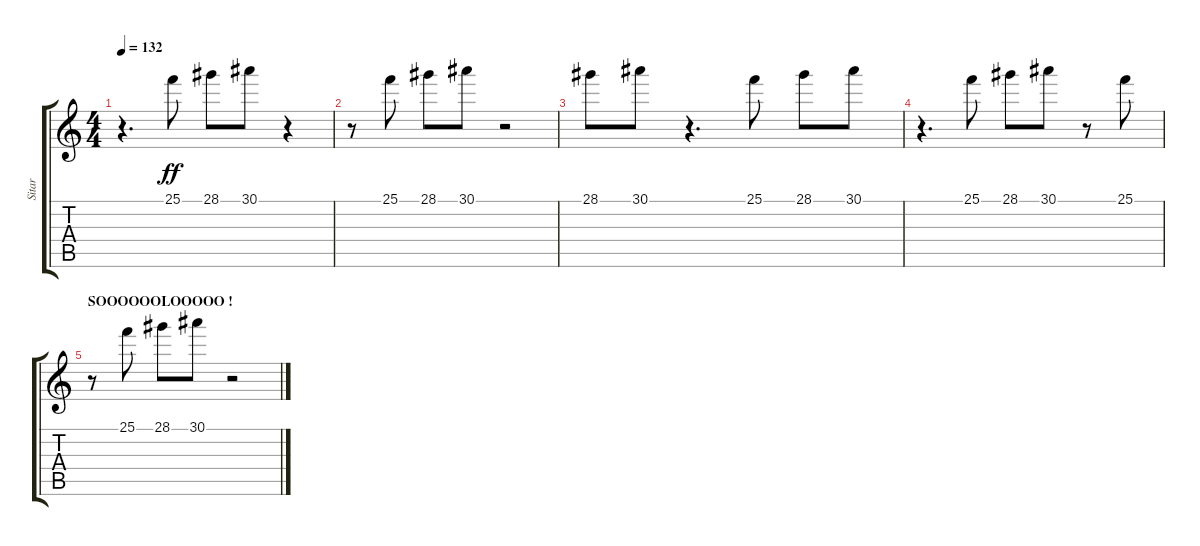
\track ("Sitar" "Sitar") {instrument sitar}
\staff {score tabs}
\tuning (E4 B3 G3 D3 A2 E2) {hide}
\ts (4 4)
\tempo 132
\clef g2
\ks c
r.4{d dy ff} 25.1.8 28.1.8 30.1.8 r.4 |
r.8 25.1.8 28.1.8 30.1.8 r.2 |
28.1.8 30.1.8 r.4{d} 25.1.8 28.1.8 30.1.8 |
r.4{d} 25.1.8 28.1.8 30.1.8 r.8 25.1.8 |
\section ("" "SOOOOOOLOOOOO !")
r.8 25.1.8 28.1.8 30.1.8 r.2
